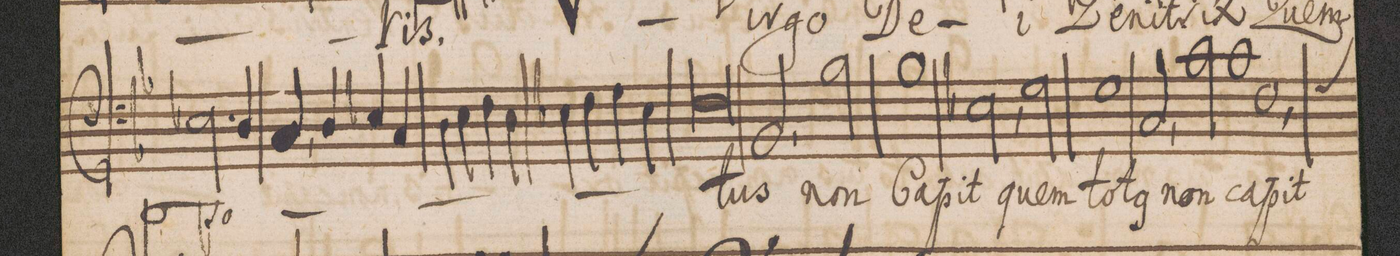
**kern	**text
*I"Baſso.	*
*clefF4	*
*k[b-]	*
*met(C|)	*
*M2/1	*
=30-	=30-
2.E-X\	to-
4D/	.
4C,/	.
4D/	.
4E-X/	.
4C/	.
=31-	=31-
4D\	.
4Eny\	.
4F\	.
4D\	.
4E-X\	.
4F\	.
4G\	.
4E-\	.
=32-	=32-
0F\	.
=33-	=33-
2BB-,/	-tua
2B-\	non
1B-\	Ca-
=34-	=34-
2E-X,\	-pit
2G\	quem
1G\	to-
=35-	=35-
2C,/	-t(us)
2c\	non
1c\	ca-
=36-	=36-
1F\,	-pit
*custos:G	*
*-	*-
